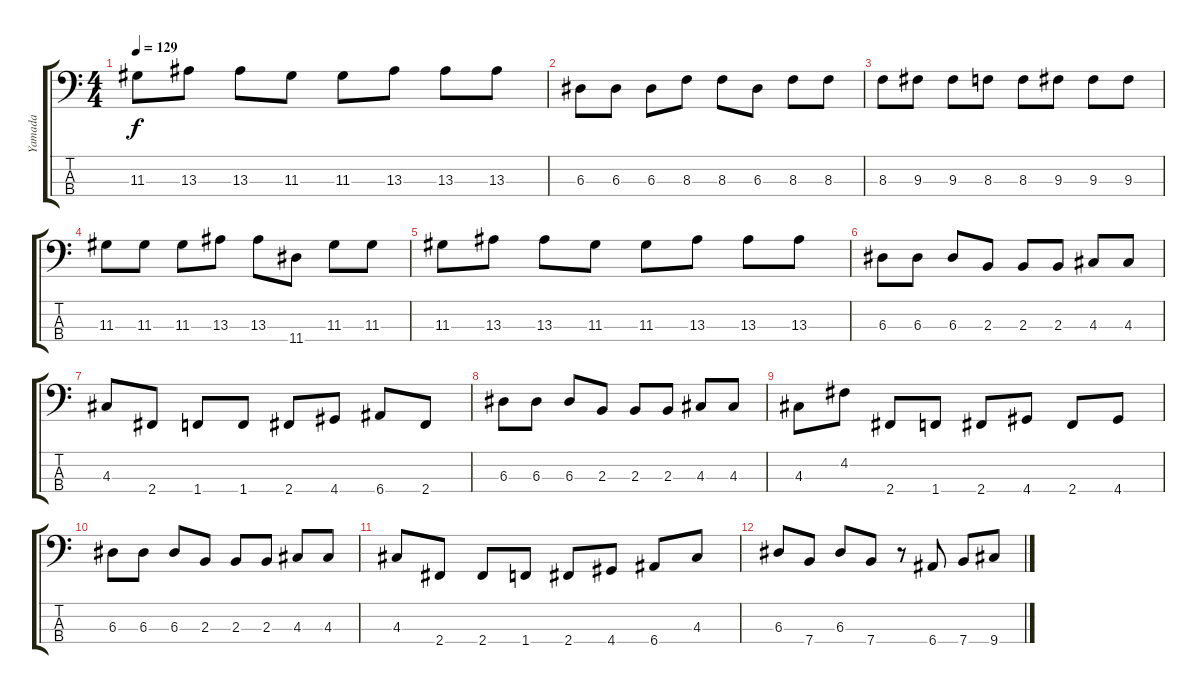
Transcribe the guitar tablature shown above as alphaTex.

\track ("Yamada" "Yamada") {instrument electricbasspick}
\staff {score tabs}
\tuning (G2 D2 A1 E1) {hide}
\ts (4 4)
\tempo 129
\clef f4
\ks c
11.3.8{dy f} 13.3.8 13.3.8 11.3.8 11.3.8 13.3.8 13.3.8 13.3.8 |
6.3.8 6.3.8 6.3.8 8.3.8 8.3.8 6.3.8 8.3.8 8.3.8 |
8.3.8 9.3.8 9.3.8 8.3.8 8.3.8 9.3.8 9.3.8 9.3.8 |
11.3.8 11.3.8 11.3.8 13.3.8 13.3.8 11.4.8 11.3.8 11.3.8 |
11.3.8 13.3.8 13.3.8 11.3.8 11.3.8 13.3.8 13.3.8 13.3.8 |
6.3.8 6.3.8 6.3.8 2.3.8 2.3.8 2.3.8 4.3.8 4.3.8 |
4.3.8 2.4.8 1.4.8 1.4.8 2.4.8 4.4.8 6.4.8 2.4.8 |
6.3.8 6.3.8 6.3.8 2.3.8 2.3.8 2.3.8 4.3.8 4.3.8 |
4.3.8 4.2.8 2.4.8 1.4.8 2.4.8 4.4.8 2.4.8 4.4.8 |
6.3.8 6.3.8 6.3.8 2.3.8 2.3.8 2.3.8 4.3.8 4.3.8 |
4.3.8 2.4.8 2.4.8 1.4.8 2.4.8 4.4.8 6.4.8 4.3.8 |
6.3.8 7.4.8 6.3.8 7.4.8 r.8 6.4.8 7.4.8 9.4.8
